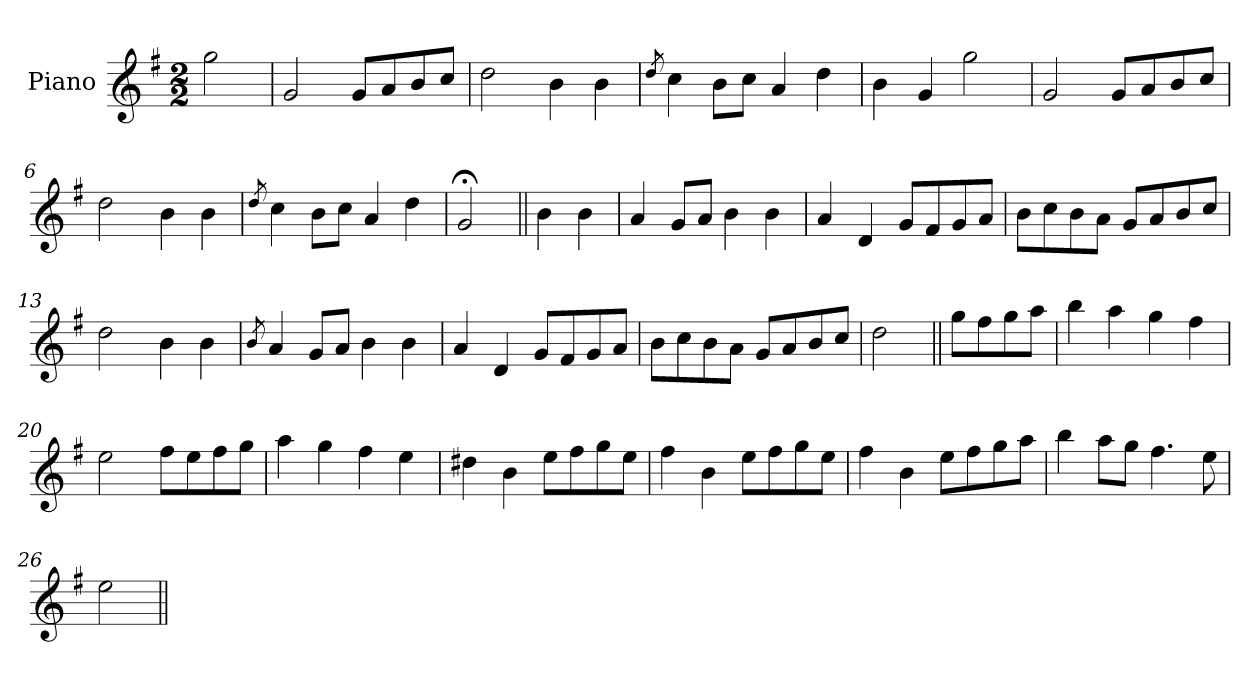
**kern
*part1
*staff1
*I"Piano
*I'Pno.
*clefG2
*k[f#]
*M2/2
=
2gg\
=1
2g/
8g/L
8a/
8b/
8cc/J
=2
2dd\
4b\
4b\
=3
8qdd/
4cc\
8b\L
8cc\J
4a/
4dd\
=4
4b\
4g/
2gg\
=5
2g/
8g/L
8a/
8b/
8cc/J
=6
2dd\
4b\
4b\
!!LO:LB:g=z
=7
8qdd/
4cc\
8b\L
8cc\J
4a/
4dd\
=8
2g;</
=9||
4b\
4b\
=10
4a/
8g/L
8a/J
4b\
4b\
=11
4a/
4d/
8g/L
8f#/
8g/
8a/J
=12
8b\L
8cc\
8b\
8a\J
8g/L
8a/
8b/
8cc/J
!!LO:LB:g=z
=13
2dd\
4b\
4b\
=14
8qb/
4a/
8g/L
8a/J
4b\
4b\
=15
4a/
4d/
8g/L
8f#/
8g/
8a/J
=16
8b\L
8cc\
8b\
8a\J
8g/L
8a/
8b/
8cc/J
=17
2dd\
=18||
8gg\L
8ff#\
8gg\
8aa\J
!!LO:LB:g=z
=19
4bb\
4aa\
4gg\
4ff#\
=20
2ee\
8ff#\L
8ee\
8ff#\
8gg\J
=21
4aa\
4gg\
4ff#\
4ee\
=22
4dd#X\
4b\
8ee\L
8ff#\
8gg\
8ee\J
=23
4ff#\
4b\
8ee\L
8ff#\
8gg\
8ee\J
!!LO:LB:g=z
=24
4ff#\
4b\
8ee\L
8ff#\
8gg\
8aa\J
=25
4bb\
8aa\L
8gg\J
4.ff#\
8ee\
=26
2ee\
=||
*-
